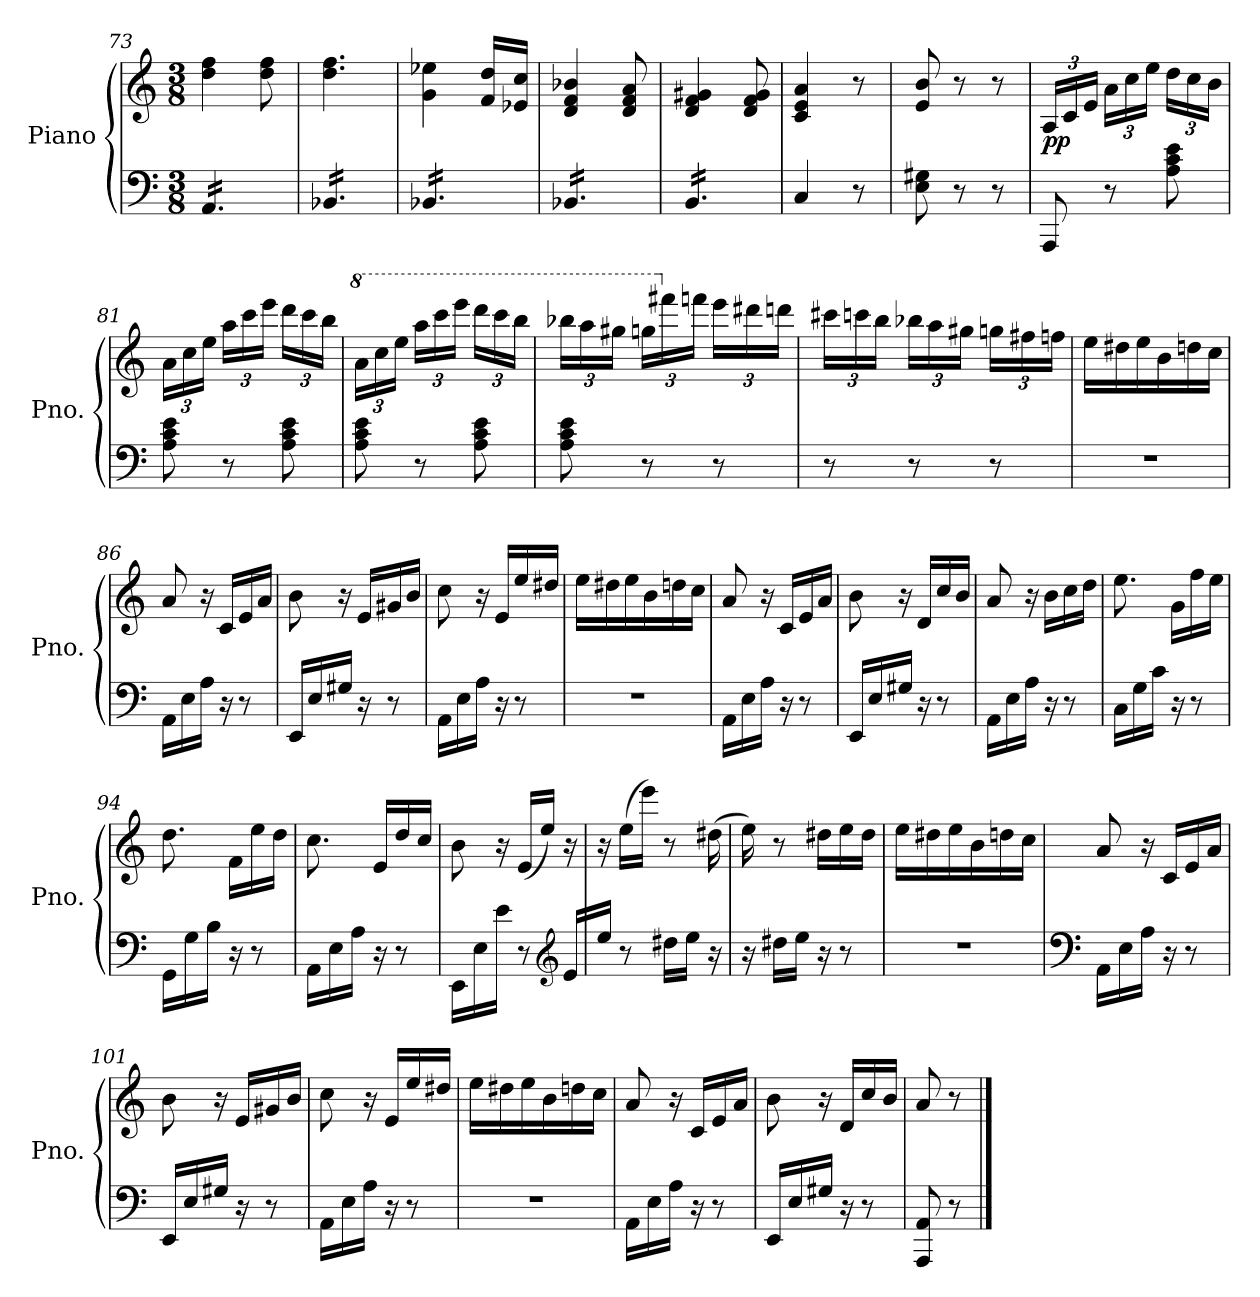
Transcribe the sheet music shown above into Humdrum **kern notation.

**kern	**kern	**dynam
*part1	*part1	*part1
*staff2	*staff1	*staff1/2
*I"Piano	*	*
*I'Pno.	*	*
*clefF4	*clefG2	*
*k[]	*k[]	*
*M3/8	*M3/8	*
=73	=73	=73
*tremolo	*	*
16AA/LL	4dd\ 4ff\	.
16AA/	.	.
16AA/	.	.
16AA/	.	.
16AA/	8dd\ 8ff\	.
16AA/JJ	.	.
=74	=74	=74
16BB-X/LL	4.dd\ 4.ff\	.
16BB-X/	.	.
16BB-X/	.	.
16BB-X/	.	.
16BB-X/	.	.
16BB-X/JJ	.	.
=75	=75	=75
16BB-X/LL	4g\ 4ee-X\	.
16BB-X/	.	.
16BB-X/	.	.
16BB-X/	.	.
16BB-X/	16f/ 16dd/LL	.
16BB-X/JJ	16e-X/ 16cc/JJ	.
=76	=76	=76
16BB-X/LL	4d/ 4f/ 4b-X/	.
16BB-X/	.	.
16BB-X/	.	.
16BB-X/	.	.
16BB-X/	8d/ 8f/ 8a/	.
16BB-X/JJ	.	.
!!LO:LB:g=z
=77	=77	=77
16BB/LL	4d/ 4f/ 4g#X/	.
16BB/	.	.
16BB/	.	.
16BB/	.	.
16BB/	8d/ 8f/ 8g#/	.
16BB/JJ	.	.
*Xtremolo	*	*
=78	=78	=78
4C/	4c/ 4e/ 4a/	.
8r	8r	.
=79	=79	=79
8E\ 8G#X\	8e/ 8b/	.
8r	8r	.
8r	8r	.
=80	=80	=80
*	*Xbrackettup	*
!	!	!LO:DY:b
8AAA/	24A/LL	pp
.	24c/	.
.	24e/JJ	.
8r	24a\LL	.
.	24cc\	.
.	24ee\JJ	.
8A\ 8c\ 8e\	24dd\LL	.
.	24cc\	.
.	24b\JJ	.
=81	=81	=81
8A\ 8c\ 8e\	24a\LL	.
.	24cc\	.
.	24ee\JJ	.
8r	24aa\LL	.
.	24ccc\	.
.	24eee\JJ	.
8A\ 8c\ 8e\	24ddd\LL	.
.	24ccc\	.
.	24bb\JJ	.
=82	=82	=82
*	*8va	*
8A\ 8c\ 8e\	24aa\LL	.
.	24ccc\	.
.	24eee\JJ	.
8r	24aaa\LL	.
.	24cccc\	.
.	24eeee\JJ	.
8A\ 8c\ 8e\	24dddd\LL	.
.	24cccc\	.
.	24bbb\JJ	.
!!LO:PB:g=z
=83	=83	=83
8A\ 8c\ 8e\	24bbb-X\LL	.
.	24aaa\	.
.	24ggg#X\JJ	.
8r	24gggn\LL	.
*	*X8va	*
.	24fff#X\	.
.	24fffn\JJ	.
8r	24eee\LL	.
.	24ddd#X\	.
.	24dddn\JJ	.
=84	=84	=84
8r	24ccc#X\LL	.
.	24cccn\	.
.	24bb\JJ	.
8r	24bb-X\LL	.
.	24aa\	.
.	24gg#X\JJ	.
8r	24ggn\LL	.
.	24ff#X\	.
.	24ffn\JJ	.
=85	=85	=85
4.r	16ee\LL	.
.	16dd#X\	.
.	16ee\	.
.	16b\	.
.	16ddn\	.
.	16cc\JJ	.
=86	=86	=86
16AA\LL	8a/	.
16E\	.	.
16A\JJ	16r	.
16r	16c/LL	.
8r	16e/	.
.	16a/JJ	.
=87	=87	=87
16EE/LL	8b\	.
16E/	.	.
16G#X/JJ	16r	.
16r	16e/LL	.
8r	16g#X/	.
.	16b/JJ	.
!!LO:LB:g=z
=88	=88	=88
16AA\LL	8cc\	.
16E\	.	.
16A\JJ	16r	.
16r	16e/LL	.
8r	16ee/	.
.	16dd#X/JJ	.
=89	=89	=89
4.r	16ee\LL	.
.	16dd#X\	.
.	16ee\	.
.	16b\	.
.	16ddn\	.
.	16cc\JJ	.
=90	=90	=90
16AA\LL	8a/	.
16E\	.	.
16A\JJ	16r	.
16r	16c/LL	.
8r	16e/	.
.	16a/JJ	.
=91	=91	=91
16EE/LL	8b\	.
16E/	.	.
16G#X/JJ	16r	.
16r	16d/LL	.
8r	16cc/	.
.	16b/JJ	.
=92	=92	=92
16AA\LL	8a/	.
16E\	.	.
16A\JJ	16r	.
16r	16b\LL	.
8r	16cc\	.
.	16dd\JJ	.
=93	=93	=93
16C\LL	8.ee\	.
16G\	.	.
16c\JJ	.	.
16r	16g\LL	.
8r	16ff\	.
.	16ee\JJ	.
=94	=94	=94
16GG\LL	8.dd\	.
16G\	.	.
16B\JJ	.	.
16r	16f\LL	.
8r	16ee\	.
.	16dd\JJ	.
=95	=95	=95
16AA\LL	8.cc\	.
16E\	.	.
16A\JJ	.	.
16r	16e/LL	.
8r	16dd/	.
.	16cc/JJ	.
!!LO:LB:g=z
=96	=96	=96
16EE\LL	8b\	.
16E\	.	.
16e\JJ	16r	.
8r	(<16e/LL	.
.	16ee/JJ)	.
*clefG2	*	*
16e/LL	16r	.
=97	=97	=97
16ee/JJ	16r	.
8r	(>16ee\LL	.
.	16eee\JJ)	.
16dd#X\LL	8r	.
16ee\JJ	.	.
16r	(>16dd#X\	.
=98	=98	=98
16r	16ee\)	.
16dd#X\LL	8r	.
16ee\JJ	.	.
16r	16dd#X\LL	.
8r	16ee\	.
.	16dd#\JJ	.
=99	=99	=99
4.r	16ee\LL	.
.	16dd#X\	.
.	16ee\	.
.	16b\	.
.	16ddn\	.
.	16cc\JJ	.
=100	=100	=100
*clefF4	*	*
16AA\LL	8a/	.
16E\	.	.
16A\JJ	16r	.
16r	16c/LL	.
8r	16e/	.
.	16a/JJ	.
=101	=101	=101
16EE/LL	8b\	.
16E/	.	.
16G#X/JJ	16r	.
16r	16e/LL	.
8r	16g#X/	.
.	16b/JJ	.
=102	=102	=102
16AA\LL	8cc\	.
16E\	.	.
16A\JJ	16r	.
16r	16e/LL	.
8r	16ee/	.
.	16dd#X/JJ	.
!!LO:LB:g=z
=103	=103	=103
4.r	16ee\LL	.
.	16dd#X\	.
.	16ee\	.
.	16b\	.
.	16ddn\	.
.	16cc\JJ	.
=104	=104	=104
16AA\LL	8a/	.
16E\	.	.
16A\JJ	16r	.
16r	16c/LL	.
8r	16e/	.
.	16a/JJ	.
=105	=105	=105
16EE/LL	8b\	.
16E/	.	.
16G#X/JJ	16r	.
16r	16d/LL	.
8r	16cc/	.
.	16b/JJ	.
=106	=106	=106
8AAA/ 8AA/	8a/	.
8r	8r	.
==	==	==
*-	*-	*-
